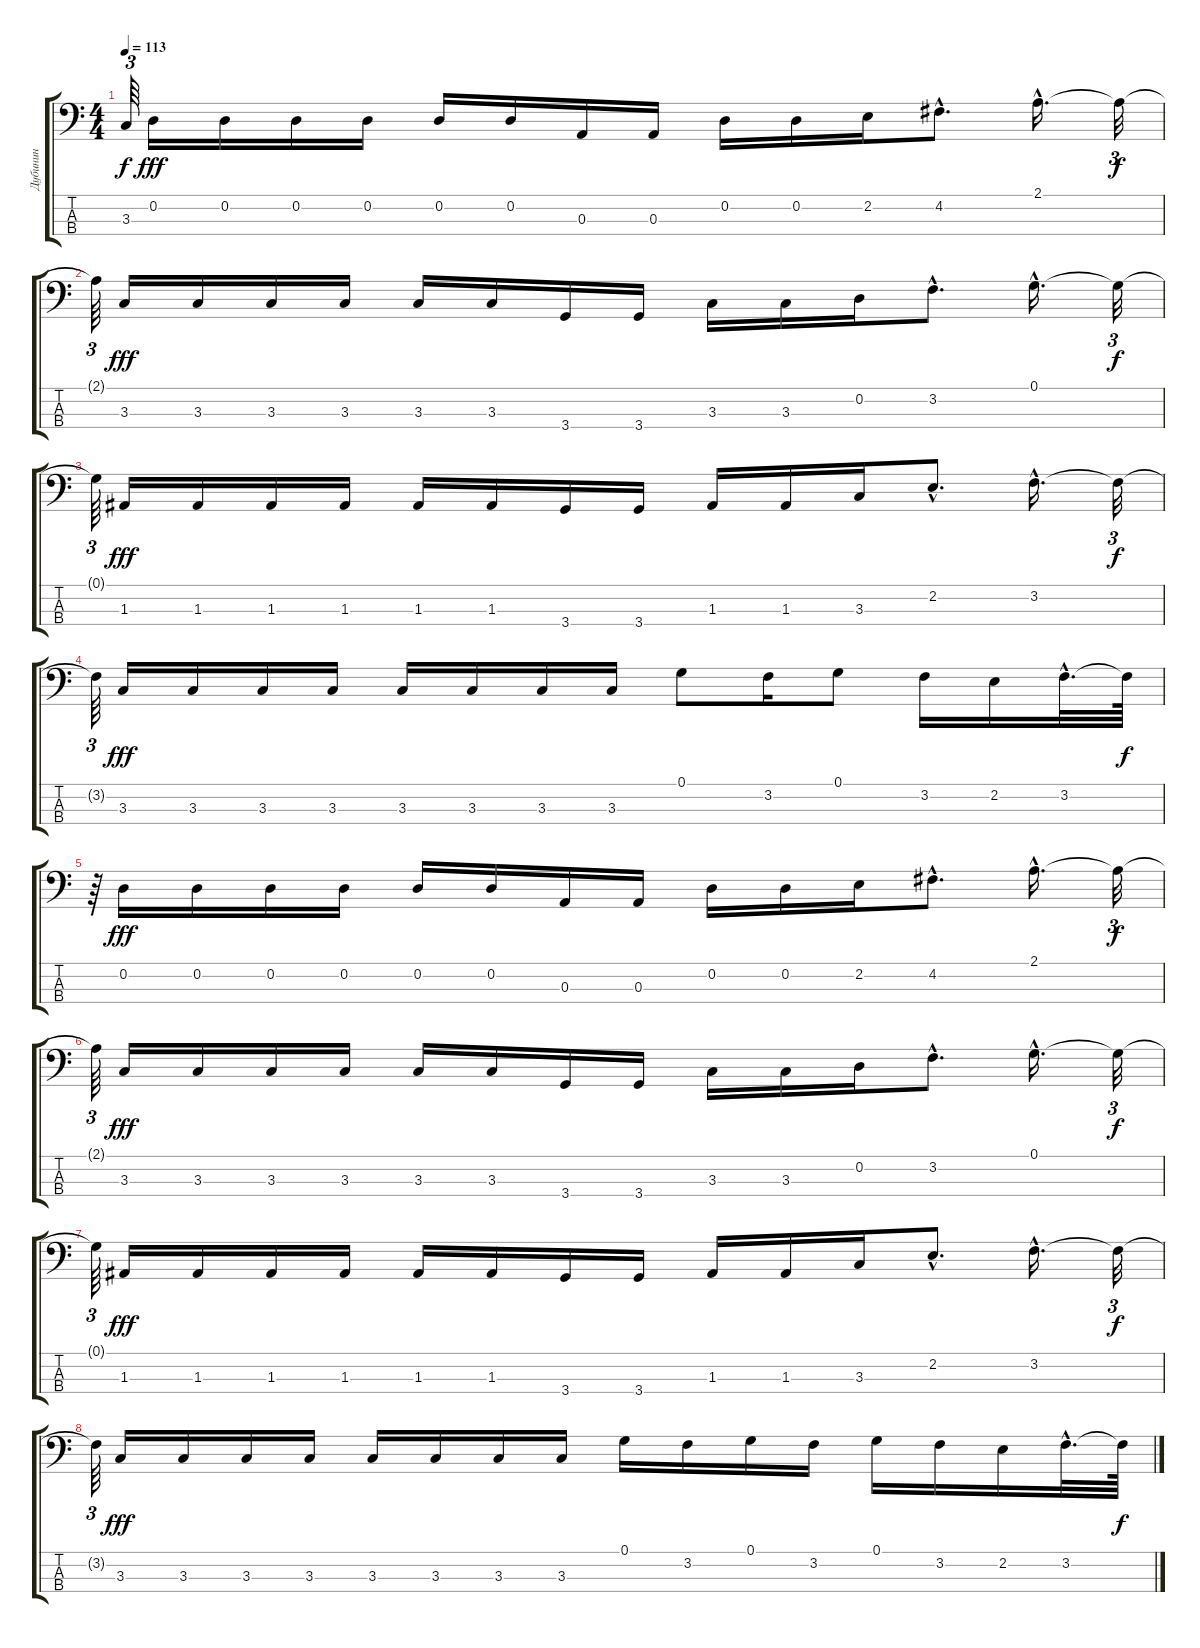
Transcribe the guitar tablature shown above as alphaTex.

\track ("Дубинин" "Дубинин") {instrument electricbassfinger}
\staff {score tabs}
\tuning (G2 D2 A1 E1) {hide}
\ts (4 4)
\tempo 113
\clef f4
\ks c
3.3{t}.64{tu (3 2) dy f} 0.2.16{dy fff} 0.2.16 0.2.16 0.2.16 0.2.16 0.2.16 0.3.16 0.3.16 0.2.16 0.2.16 2.2.16 4.2{hac}.8{d} 2.1{hac}.16{d} 2.1{t}.32{tu (3 2) dy f} |
2.1{t}.64{tu (3 2)} 3.3.16{dy fff} 3.3.16 3.3.16 3.3.16 3.3.16 3.3.16 3.4.16 3.4.16 3.3.16 3.3.16 0.2.16 3.2{hac}.8{d} 0.1{hac}.16{d} 0.1{t}.32{tu (3 2) dy f} |
0.1{t}.64{tu (3 2)} 1.3.16{dy fff} 1.3.16 1.3.16 1.3.16 1.3.16 1.3.16 3.4.16 3.4.16 1.3.16 1.3.16 3.3.16 2.2{hac}.8{d} 3.2{hac}.16{d} 3.2{t}.32{tu (3 2) dy f} |
3.2{t}.64{tu (3 2)} 3.3.16{dy fff} 3.3.16 3.3.16 3.3.16 3.3.16 3.3.16 3.3.16 3.3.16 0.1.8 3.2.16 0.1.8 3.2.16 2.2.16 3.2{hac}.32{d} 3.2{t}.64{dy f} |
r.64{tu (3 2)} 0.2.16{dy fff} 0.2.16 0.2.16 0.2.16 0.2.16 0.2.16 0.3.16 0.3.16 0.2.16 0.2.16 2.2.16 4.2{hac}.8{d} 2.1{hac}.16{d} 2.1{t}.32{tu (3 2) dy f} |
2.1{t}.64{tu (3 2)} 3.3.16{dy fff} 3.3.16 3.3.16 3.3.16 3.3.16 3.3.16 3.4.16 3.4.16 3.3.16 3.3.16 0.2.16 3.2{hac}.8{d} 0.1{hac}.16{d} 0.1{t}.32{tu (3 2) dy f} |
0.1{t}.64{tu (3 2)} 1.3.16{dy fff} 1.3.16 1.3.16 1.3.16 1.3.16 1.3.16 3.4.16 3.4.16 1.3.16 1.3.16 3.3.16 2.2{hac}.8{d} 3.2{hac}.16{d} 3.2{t}.32{tu (3 2) dy f} |
3.2{t}.64{tu (3 2)} 3.3.16{dy fff} 3.3.16 3.3.16 3.3.16 3.3.16 3.3.16 3.3.16 3.3.16 0.1.16 3.2.16 0.1.16 3.2.16 0.1.16 3.2.16 2.2.16 3.2{hac}.32{d} 3.2{t}.64{dy f}
